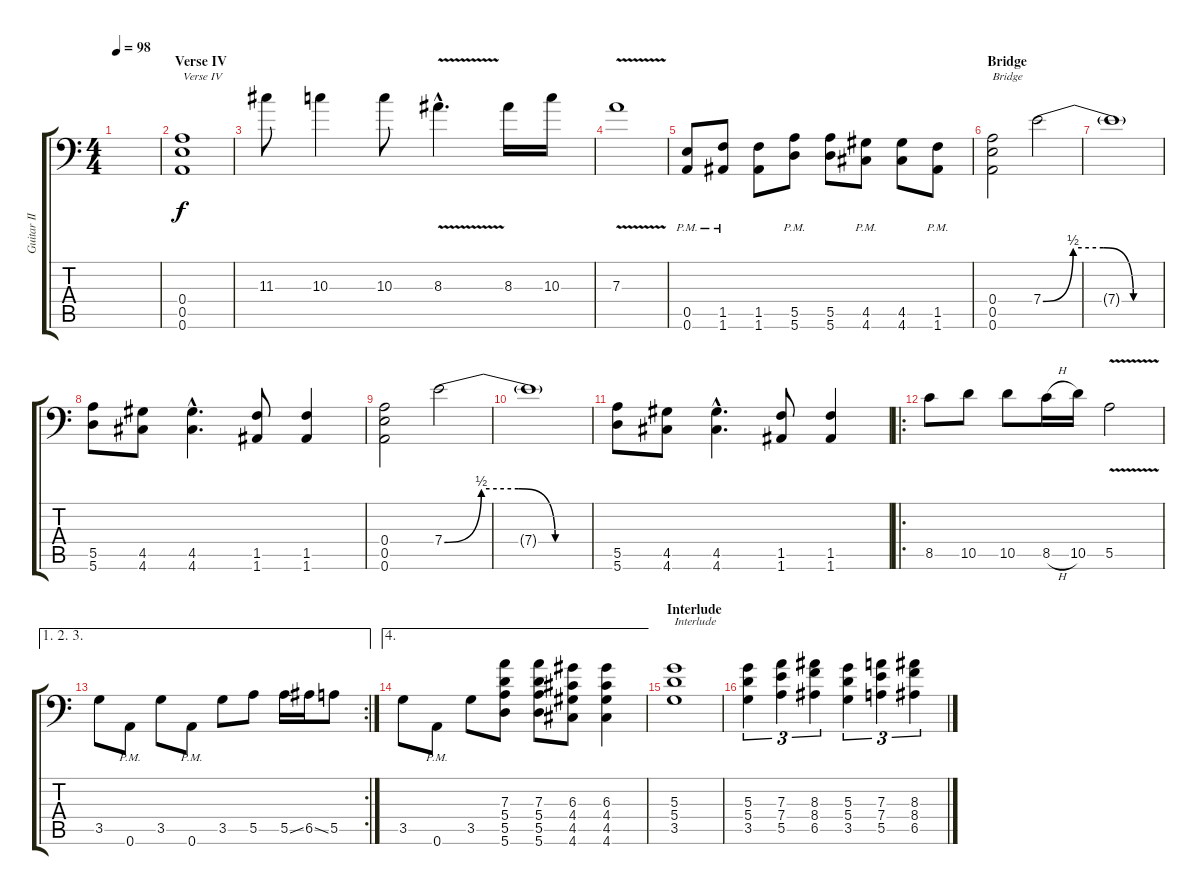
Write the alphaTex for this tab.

\track ("Guitar II [Dallas Toler-Wade]" "Guitar II ") {instrument distortionguitar}
\staff {score tabs}
\tuning (B3 Gb3 D3 A2 E2 A1) {hide}
\ts (4 4)
\tempo 98
\clef f4
\ks c
|
\section ("" "Verse IV")
(0.4 0.5 0.6).1{txt "Verse IV"} |
11.3.8 10.3.4 10.3.8 8.3{v hac}.4{d} 8.3.16 10.3.16 |
7.3{v}.1 |
(0.5{pm} 0.6{pm}).8 (1.5{pm} 1.6{pm}).8 (1.5 1.6).8 (5.5{pm} 5.6{pm}).8 (5.5 5.6).8 (4.5{pm} 4.6{pm}).8 (4.5 4.6).8 (1.5{pm} 1.6{pm}).8 |
\section ("" "Bridge")
(0.4 0.5 0.6).2{txt "Bridge"} 7.4{be (custom 0 0 15 2 30 2 45 0 60 0)}.2 |
7.4{t}.1 |
(5.5 5.6).8 (4.5 4.6).8 (4.5{hac} 4.6{hac}).4{d} (1.5 1.6).8 (1.5 1.6).4 |
(0.4 0.5 0.6).2 7.4{be (custom 0 0 15 2 30 2 45 0 60 0)}.2 |
7.4{t}.1 |
(5.5 5.6).8 (4.5 4.6).8 (4.5{hac} 4.6{hac}).4{d} (1.5 1.6).8 (1.5 1.6).4 |
\ro
8.5.8 10.5.8 10.5.8 8.5{h}.16 10.5.16 5.5{v}.2 |
\ae (1 2 3)
\rc 2
3.5.8 0.6{pm}.8 3.5.8 0.6{pm}.8 3.5.8 5.5.8 5.5{ss}.16 6.5{ss}.16 5.5.8 |
\ae 4
3.5.8 0.6{pm}.8 3.5.8 (7.3 5.4 5.5 5.6).8 (7.3 5.4 5.5 5.6).8 (6.3 4.4 4.5 4.6).8 (6.3 4.4 4.5 4.6).4 |
\section ("" "Interlude")
(5.3 5.4 3.5).1{txt "Interlude"} |
(5.3 5.4 3.5).4{tu (3 2)} (7.3 7.4 5.5).4{tu (3 2)} (8.3 8.4 6.5).4{tu (3 2)} (5.3 5.4 3.5).4{tu (3 2)} (7.3 7.4 5.5).4{tu (3 2)} (8.3 8.4 6.5).4{tu (3 2)}
